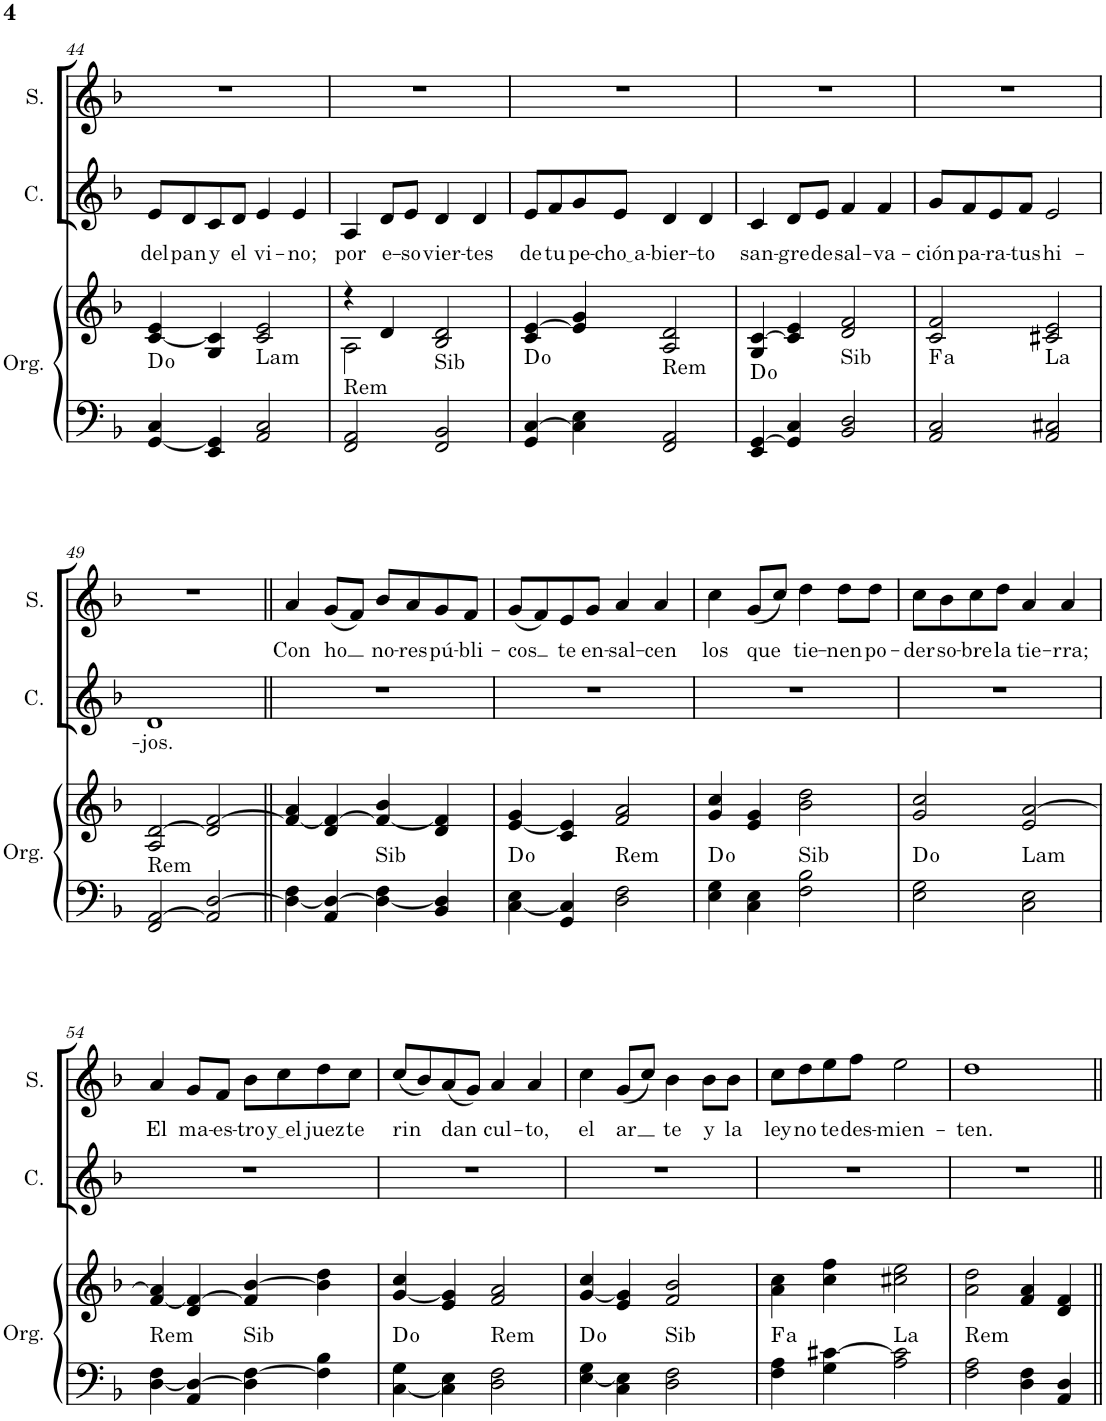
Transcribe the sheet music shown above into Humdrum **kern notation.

**kern	**kern	**harte	**kern	**text	**kern	**text
*part3	*part3	*part3	*part2	*part2	*part1	*part1
*staff4	*staff3	*	*staff2	*staff2	*staff1	*staff1
*I"Órgano	*	*	*I"Contralto	*	*I"Soprano	*
*	*	*	*I'C.	*	*I'S.	*
!!LO:PB:g=z
*clefF4	*clefG2	*	*clefG2	*	*clefG2	*
*k[b-]	*k[b-]	*	*k[b-]	*	*k[b-]	*
*M4/4	*M4/4	*	*M4/4	*	*M4/4	*
=44	=44	=44	=44	=44	=44	=44
!	!	!	!	!LO:LY:b	!	!
[4GG/ 4C/	[4c/ 4e/	D:dim	8e/L	del	1r	.
!	!	!	!	!LO:LY:b	!	!
.	.	.	8d/	pan	.	.
!	!	!	!	!LO:LY:b	!	!
4EE/ 4GG/]	4G/ 4c/]	.	8c/	y	.	.
!	!	!	!	!LO:LY:b	!	!
.	.	.	8d/J	el	.	.
!	!	!LO:H:kt=Lam	!	!LO:LY:b	!	!
2AA/ 2C/	2c/ 2e/	N	4e/	vi-	.	.
!	!	!	!	!LO:LY:b	!	!
.	.	.	4e/	-no;	.	.
=45	=45	=45	=45	=45	=45	=45
*	*^	*	*	*	*	*
!	!	!	!LO:H:kt=Rem	!	!LO:LY:b	!	!
2FF/ 2AA/	4r	2A\	N	4A/	por	1r	.
!	!	!	!	!	!LO:LY:b	!	!
.	4d/	.	.	8d/L	e-	.	.
!	!	!	!	!	!LO:LY:b	!	!
.	.	.	.	8e/J	-so	.	.
!	!	!	!LO:H:kt=Sib	!	!LO:LY:b	!	!
2FF/ 2BB-/	2B-/ 2d/	2ryy	N	4d/	vier-	.	.
!	!	!	!	!	!LO:LY:b	!	!
.	.	.	.	4d/	-tes	.	.
*	*v	*v	*	*	*	*	*
=46	=46	=46	=46	=46	=46	=46
!	!	!	!	!LO:LY:b	!	!
4GG/ [4C/	4c/ [4e/	D:dim	8e/L	de	1r	.
!	!	!	!	!LO:LY:b	!	!
.	.	.	8f/	tu	.	.
!	!	!	!	!LO:LY:b	!	!
4C\] 4E\	4e/] 4g/	.	8g/	pe-	.	.
!	!	!	!	!LO:LY:b	!	!
.	.	.	8e/J	cho a	.	.
!	!	!LO:H:kt=Rem	!	!LO:LY:b	!	!
2FF/ 2AA/	2A/ 2d/	N	4d/	-bier-	.	.
!	!	!	!	!LO:LY:b	!	!
.	.	.	4d/	-to	.	.
=47	=47	=47	=47	=47	=47	=47
!	!	!	!	!LO:LY:b	!	!
4EE/ [4GG/	4G/ [4c/	D:dim	4c/	san-	1r	.
!	!	!	!	!LO:LY:b	!	!
4GG/] 4C/	4c/] 4e/	.	8d/L	-gre	.	.
!	!	!	!	!LO:LY:b	!	!
.	.	.	8e/J	de	.	.
!	!	!LO:H:kt=Sib	!	!LO:LY:b	!	!
2BB-/ 2D/	2d/ 2f/	N	4f/	sal-	.	.
!	!	!	!	!LO:LY:b	!	!
.	.	.	4f/	-va-	.	.
=48	=48	=48	=48	=48	=48	=48
!	!	!LO:H:kt=a	!	!LO:LY:b	!	!
2AA/ 2C/	2c/ 2f/	.	8g/L	-ción	1r	.
!	!	!	!	!LO:LY:b	!	!
.	.	.	8f/	pa-	.	.
!	!	!	!	!LO:LY:b	!	!
.	.	.	8e/	-ra-	.	.
!	!	!	!	!LO:LY:b	!	!
.	.	.	8f/J	-tus	.	.
!	!	!LO:H:kt=La	!	!LO:LY:b	!	!
2AA/ 2C#X/	2c#X/ 2e/	N	2e/	hi-	.	.
!!LO:LB:g=z
=49	=49	=49	=49	=49	=49	=49
!	!	!LO:H:kt=Rem	!	!LO:LY:b	!	!
2FF/ [2AA/	2A/ [2d/	N	1d	-jos.	1r	.
2AA/] [2D/	2d/] [2f/	.	.	.	.	.
=50||	=50||	=50||	=50||	=50||	=50||	=50||
!	!	!	!	!	!	!LO:LY:b
4D\_ 4F\	4f/_ 4a/	.	1r	.	4a/	Con
!	!	!	!	!	!	!LO:LY:b
4AA/ 4D/_	4d/ 4f/_	.	.	.	(8g/L	-ho
.	.	.	.	.	8f/J)	.
!	!	!LO:H:kt=Sib	!	!	!	!LO:LY:b
4D\_ 4F\	4f/_ 4b-/	N	.	.	8b-/L	no-
!	!	!	!	!	!	!LO:LY:b
.	.	.	.	.	8a/	-res
!	!	!	!	!	!	!LO:LY:b
4BB-/ 4D/]	4d/ 4f/]	.	.	.	8g/	pú-
!	!	!	!	!	!	!LO:LY:b
.	.	.	.	.	8f/J	-bli-
=51	=51	=51	=51	=51	=51	=51
!	!	!	!	!	!	!LO:LY:b
[4C\ 4E\	[4e/ 4g/	D:dim	1r	.	(8g/L	-cos
.	.	.	.	.	8f/)	.
!	!	!	!	!	!	!LO:LY:b
4GG/ 4C/]	4c/ 4e/]	.	.	.	8e/	te
!	!	!	!	!	!	!LO:LY:b
.	.	.	.	.	8g/J	en-
!	!	!LO:H:kt=Rem	!	!	!	!LO:LY:b
2D\ 2F\	2f/ 2a/	N	.	.	4a/	-sal-
!	!	!	!	!	!	!LO:LY:b
.	.	.	.	.	4a/	-cen
=52	=52	=52	=52	=52	=52	=52
!	!	!	!	!	!	!LO:LY:b
4E\ 4G\	4g/ 4cc/	D:dim	1r	.	4cc\	los
!	!	!	!	!	!	!LO:LY:b
4C\ 4E\	4e/ 4g/	.	.	.	(8g/L	que
.	.	.	.	.	8cc/J)	.
!	!	!LO:H:kt=Sib	!	!	!	!LO:LY:b
2F\ 2B-\	2b-\ 2dd\	N	.	.	4dd\	tie-
!	!	!	!	!	!	!LO:LY:b
.	.	.	.	.	8dd\L	-nen
!	!	!	!	!	!	!LO:LY:b
.	.	.	.	.	8dd\J	po-
=53	=53	=53	=53	=53	=53	=53
!	!	!	!	!	!	!LO:LY:b
2E\ 2G\	2g/ 2cc/	D:dim	1r	.	8cc\L	-der
!	!	!	!	!	!	!LO:LY:b
.	.	.	.	.	8b-\	so-
!	!	!	!	!	!	!LO:LY:b
.	.	.	.	.	8cc\	-bre
!	!	!	!	!	!	!LO:LY:b
.	.	.	.	.	8dd\J	la
!	!	!LO:H:kt=Lam	!	!	!	!LO:LY:b
2C\ 2E\	2e/ [2a/	N	.	.	4a/	tie-
!	!	!	!	!	!	!LO:LY:b
.	.	.	.	.	4a/	-rra;
!!LO:LB:g=z
=54	=54	=54	=54	=54	=54	=54
!	!	!LO:H:kt=Rem	!	!	!	!LO:LY:b
[4D\ 4F\	[4f/ 4a/]	N	1r	.	4a/	El
!	!	!	!	!	!	!LO:LY:b
4AA/ 4D/_	4d/ 4f/_	.	.	.	8g/L	ma-
!	!	!	!	!	!	!LO:LY:b
.	.	.	.	.	8f/J	-es-
!	!	!LO:H:kt=Sib	!	!	!	!LO:LY:b
4D\] [4F\	4f/] [4b-/	N	.	.	8b-\L	-tro
!	!	!	!	!	!	!LO:LY:b
.	.	.	.	.	8cc\	y el
!	!	!	!	!	!	!LO:LY:b
4F\] 4B-\	4b-\] 4dd\	.	.	.	8dd\	juez
!	!	!	!	!	!	!LO:LY:b
.	.	.	.	.	8cc\J	te
=55	=55	=55	=55	=55	=55	=55
!	!	!	!	!	!	!LO:LY:b
[4C\ 4G\	[4g/ 4cc/	D:dim	1r	.	(8cc/L	rin
.	.	.	.	.	8b-/)	.
!	!	!	!	!	!	!LO:LY:b
4C\] 4E\	4e/ 4g/]	.	.	.	(8a/	dan
.	.	.	.	.	8g/J)	.
!	!	!LO:H:kt=Rem	!	!	!	!LO:LY:b
2D\ 2F\	2f/ 2a/	N	.	.	4a/	cul-
!	!	!	!	!	!	!LO:LY:b
.	.	.	.	.	4a/	-to,
=56	=56	=56	=56	=56	=56	=56
!	!	!	!	!	!	!LO:LY:b
[4E\ 4G\	[4g/ 4cc/	D:dim	1r	.	4cc\	el
!	!	!	!	!	!	!LO:LY:b
4C\ 4E\]	4e/ 4g/]	.	.	.	(8g/L	ar
.	.	.	.	.	8cc/J)	.
!	!	!LO:H:kt=Sib	!	!	!	!LO:LY:b
2D\ 2F\	2f/ 2b-/	N	.	.	4b-\	te
!	!	!	!	!	!	!LO:LY:b
.	.	.	.	.	8b-\L	y
!	!	!	!	!	!	!LO:LY:b
.	.	.	.	.	8b-\J	la
=57	=57	=57	=57	=57	=57	=57
!	!	!LO:H:kt=a	!	!	!	!LO:LY:b
4F\ 4A\	4a\ 4cc\	.	1r	.	8cc\L	ley
!	!	!	!	!	!	!LO:LY:b
.	.	.	.	.	8dd\	no
!	!	!	!	!	!	!LO:LY:b
4G\ [4c#X\	4cc\ 4ff\	.	.	.	8ee\	te
!	!	!	!	!	!	!LO:LY:b
.	.	.	.	.	8ff\J	des-
!	!	!LO:H:kt=La	!	!	!	!LO:LY:b
2A\ 2c#\]	2cc#X\ 2ee\	N	.	.	2ee\	-mien-
=58	=58	=58	=58	=58	=58	=58
!	!	!LO:H:kt=Rem	!	!	!	!LO:LY:b
2F\ 2A\	2a\ 2dd\	N	1r	.	1dd	-ten.
4D\ 4F\	4f/ 4a/	.	.	.	.	.
4AA/ 4D/	4d/ 4f/	.	.	.	.	.
=||	=||	=||	=||	=||	=||	=||
*-	*-	*-	*-	*-	*-	*-
